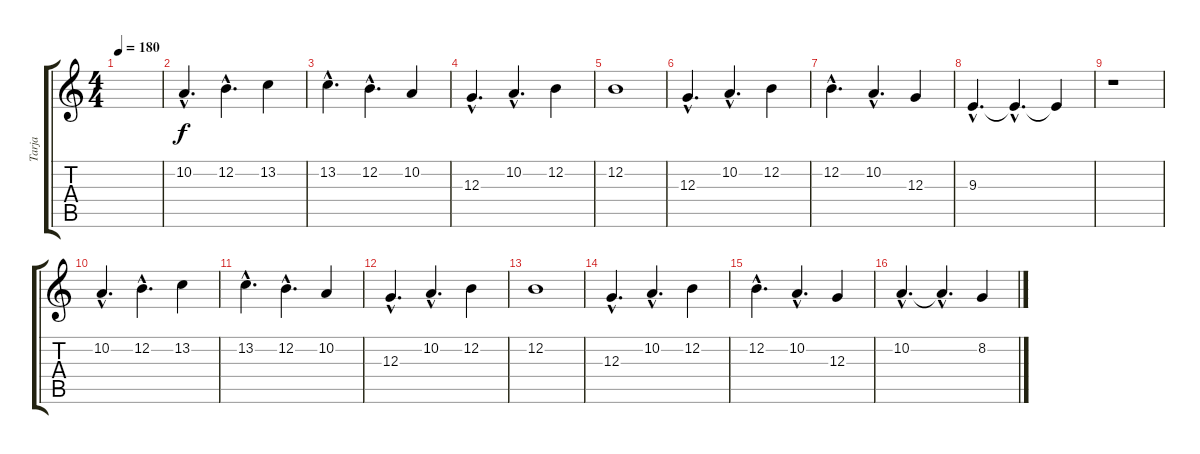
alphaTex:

\track ("Tarja" "Tarja") {instrument pad2warm}
\staff {score tabs}
\tuning (E4 B3 G3 D3 A2 E2) {hide}
\ts (4 4)
\tempo 180
\clef g2
\ks c
|
10.2{hac}.4{d volume 13} 12.2{hac}.4{d} 13.2.4 |
13.2{hac}.4{d} 12.2{hac}.4{d} 10.2.4 |
12.3{hac}.4{d} 10.2{hac}.4{d} 12.2.4 |
12.2.1 |
12.3{hac}.4{d} 10.2{hac}.4{d} 12.2.4 |
12.2{hac}.4{d} 10.2{hac}.4{d} 12.3.4 |
9.3{hac}.4{d} 9.3{hac t}.4{d} 9.3{t}.4 |
r.1 |
10.2{hac}.4{d} 12.2{hac}.4{d} 13.2.4 |
13.2{hac}.4{d} 12.2{hac}.4{d} 10.2.4 |
12.3{hac}.4{d} 10.2{hac}.4{d} 12.2.4 |
12.2.1 |
12.3{hac}.4{d} 10.2{hac}.4{d} 12.2.4 |
12.2{hac}.4{d} 10.2{hac}.4{d} 12.3.4 |
10.2{hac}.4{d} 10.2{hac t}.4{d} 8.2.4
